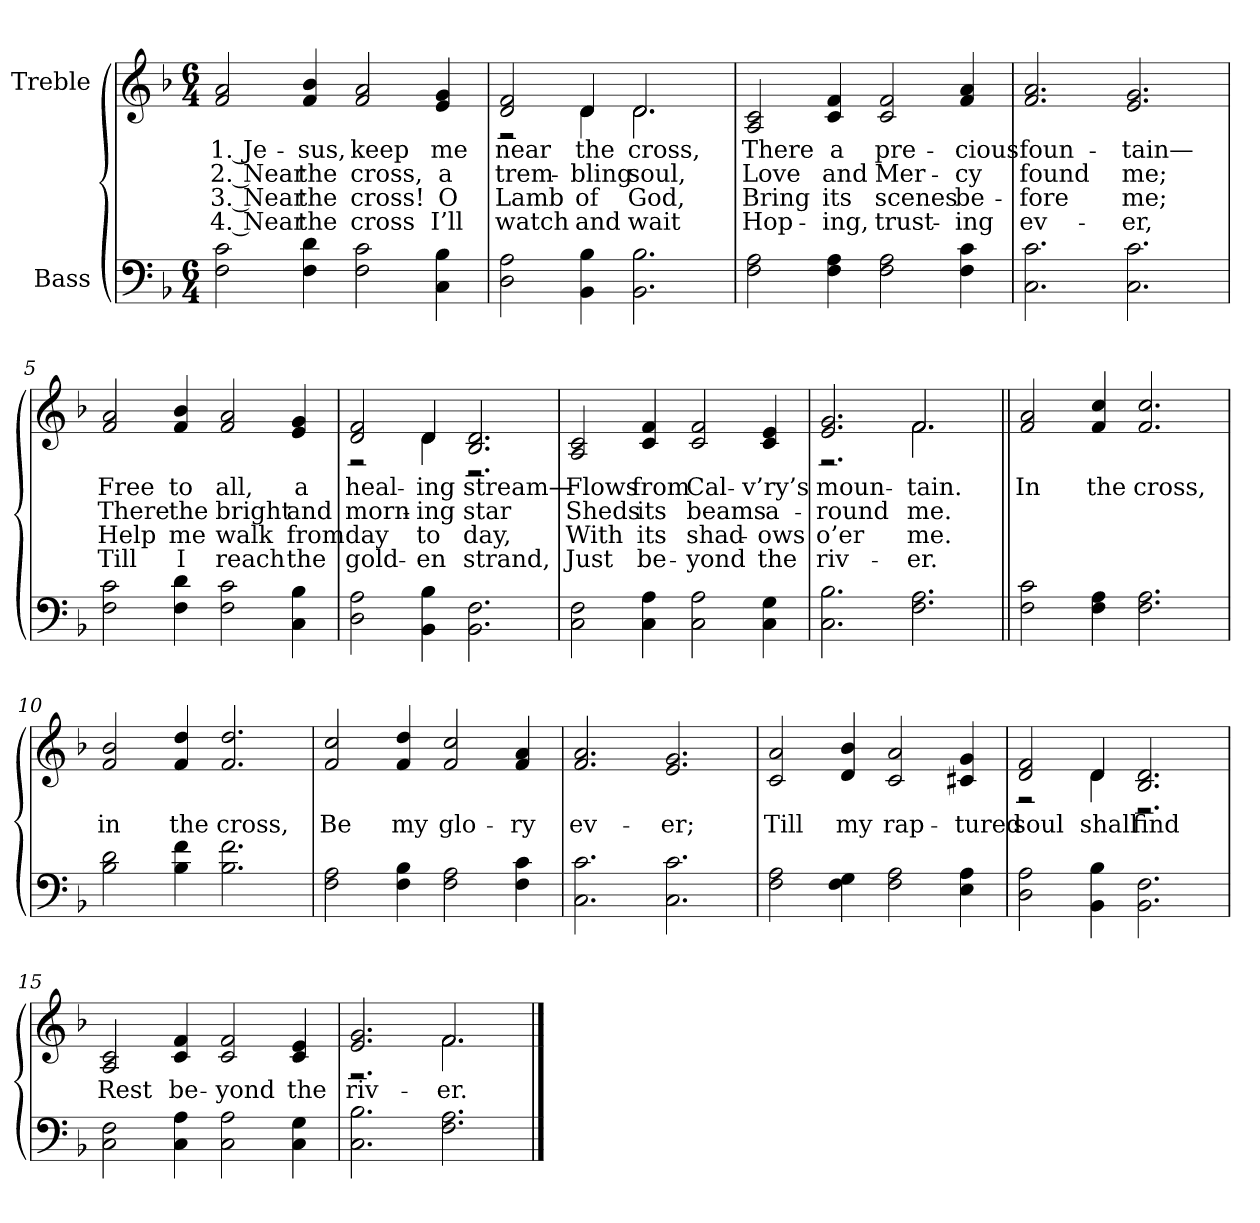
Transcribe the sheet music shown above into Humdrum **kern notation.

**kern	**kern	**text	**text	**text	**text
*part2	*part1	*part1	*part1	*part1	*part1
*staff2	*staff1	*staff1	*staff1	*staff1	*staff1
*I"Bass	*I"Treble	*	*	*	*
*clefF4	*clefG2	*	*	*	*
*k[b-]	*k[b-]	*	*	*	*
*F:	*F:	*	*	*	*
*M6/4	*M6/4	*	*	*	*
*MM110	*MM110	*	*	*	*
=1	=1	=1	=1	=1	=1
2F 2c	2f 2a	-1. Je-	-2. Near	-3. Near	-4. Near
4F 4d	4f 4b-	-sus,	-the	-the	-the
2F 2c	2f 2a	-keep	-cross,	-cross!	-cross
4C 4B-	4e 4g	-me	-a	-O	-I’ll
=2	=2	=2	=2	=2	=2
*	*^	*	*	*	*
2D 2A	2d 2f	2r	-near	-trem-	-Lamb	-watch
4BB- 4B-	4d	4d	-the	-bling	-of	-and
2.BB- 2.B-	2.d	2.d	-cross,	-soul,	-God,	-wait
*	*v	*v	*	*	*	*
=3	=3	=3	=3	=3	=3
2F 2A	2A 2c	-There	-Love	-Bring	-Hop-
4F 4A	4c 4f	-a	-and	-its	-ing,
2F 2A	2c 2f	-pre-	-Mer-	-scenes	-trust-
4F 4c	4f 4a	-cious	-cy	-be-	-ing
=4	=4	=4	=4	=4	=4
2.C 2.c	2.f 2.a	-foun-	-found	-fore	-ev-
2.C 2.c	2.e 2.g	-tain—	-me;	-me;	-er,
=5	=5	=5	=5	=5	=5
2F 2c	2f 2a	-Free	-There	-Help	-Till
4F 4d	4f 4b-	-to	-the	-me	-I
2F 2c	2f 2a	-all,	-bright	-walk	-reach
4C 4B-	4e 4g	-a	-and	-from	-the
=6	=6	=6	=6	=6	=6
*	*^	*	*	*	*
2D 2A	2d 2f	2r	-heal-	-morn-	-day	-gold-
4BB- 4B-	4d	4d	-ing	-ing	-to	-en
2.BB- 2.F	2.B- 2.d	2.r	-stream—	-star	-day,	-strand,
*	*v	*v	*	*	*	*
=7	=7	=7	=7	=7	=7
2C 2F	2A 2c	-Flows	-Sheds	-With	-Just
4C 4A	4c 4f	-from	-its	-its	-be-
2C 2A	2c 2f	-Cal-	-beams	-shad-	-yond
4C 4G	4c 4e	-v’ry’s	-a-	-ows	-the
=8	=8	=8	=8	=8	=8
*	*^	*	*	*	*
2.C 2.B-	2.e 2.g	2.r	-moun-	-round	-o’er	-riv-
2.F 2.A	2.f	2.f	-tain.	-me.	-me.	-er.
=9||	=9||	=9||	=9||	=9||	=9||	=9||
!	!LO:TX:a:t=Refrain	!	!	!	!	!
*	*v	*v	*	*	*	*
2F 2c	2f 2a	-In	.	.	.
4F 4A	4f 4cc	-the	.	.	.
2.F 2.A	2.f 2.cc	-cross,	.	.	.
=10	=10	=10	=10	=10	=10
2B- 2d	2f 2b-	-in	.	.	.
4B- 4f	4f 4dd	-the	.	.	.
2.B- 2.f	2.f 2.dd	-cross,	.	.	.
=11	=11	=11	=11	=11	=11
2F 2A	2f 2cc	-Be	.	.	.
4F 4B-	4f 4dd	-my	.	.	.
2F 2A	2f 2cc	-glo-	.	.	.
4F 4c	4f 4a	-ry	.	.	.
=12	=12	=12	=12	=12	=12
2.C 2.c	2.f 2.a	-ev-	.	.	.
2.C 2.c	2.e 2.g	-er;	.	.	.
=13	=13	=13	=13	=13	=13
2F 2A	2c 2a	-Till	.	.	.
4F 4G	4d 4b-	-my	.	.	.
2F 2A	2c 2a	-rap-	.	.	.
4E 4A	4c# 4g	-tured	.	.	.
=14	=14	=14	=14	=14	=14
*	*^	*	*	*	*
2D 2A	2d 2f	2r	-soul	.	.	.
4BB- 4B-	4d	4d	-shall	.	.	.
2.BB- 2.F	2.B- 2.d	2.r	-find	.	.	.
*	*v	*v	*	*	*	*
=15	=15	=15	=15	=15	=15
2C 2F	2A 2c	-Rest	.	.	.
4C 4A	4c 4f	-be-	.	.	.
2C 2A	2c 2f	-yond	.	.	.
4C 4G	4c 4e	-the	.	.	.
=16	=16	=16	=16	=16	=16
*	*^	*	*	*	*
2.C 2.B-	2.e 2.g	2.r	-riv-	.	.	.
2.F 2.A	2.f	2.f	-er.	.	.	.
*	*v	*v	*	*	*	*
==	==	==	==	==	==
*-	*-	*-	*-	*-	*-
